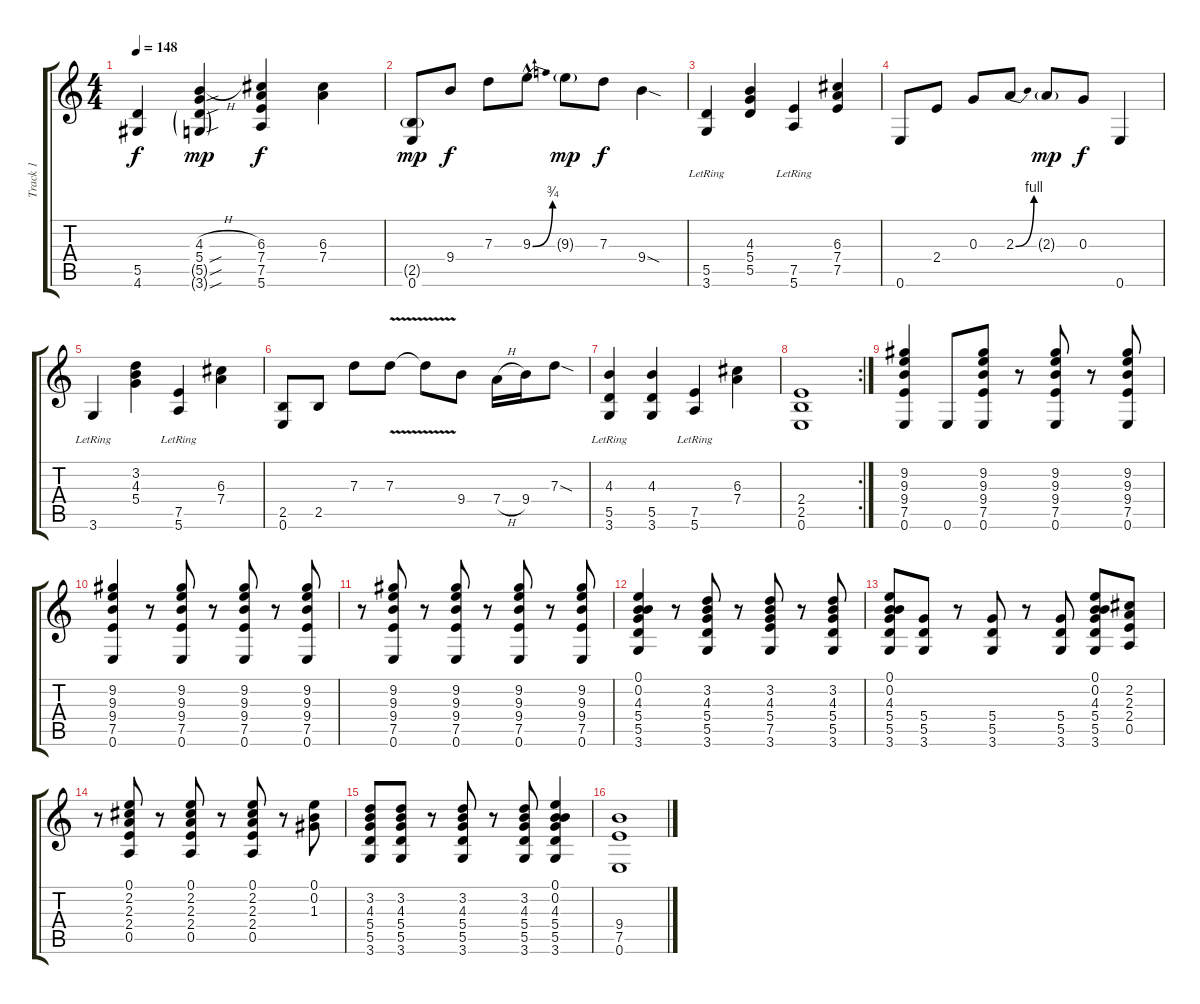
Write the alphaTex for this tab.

\track ("Track 1" "Track 1") {instrument acousticguitarnylon}
\staff {score tabs}
\tuning (E4 B3 G3 D3 A2 E2) {hide}
\ts (4 4)
\tempo 148
\clef g2
\ks c
(5.5 4.6).4{dy f} (4.3{h} 5.4{sou} 5.5{sou g} 3.6{sou g}).4{dy mp} (6.3 7.4 7.5 5.6).4{dy f} (6.3 7.4).4 |
(2.5{g} 0.6).8{dy mp} 9.4.8{dy f} 7.3.8 9.3{be (bend 0 0 60 3) hac}.8 9.3{g}.8{dy mp} 7.3.8{dy f} 9.4{sod}.4 |
(5.5{lr} 3.6{lr}).4 (4.3 5.4 5.5).4 (7.5 5.6{lr}).4 (6.3 7.4 7.5).4 |
0.6.8 2.4.8 0.3.8 2.3{be (bend 0 0 60 4)}.8 2.3{g}.8{dy mp} 0.3.8{dy f} 0.6.4 |
3.6{lr}.4 (3.2 4.3 5.4).4 (7.5{lr} 5.6{lr}).4 (6.3 7.4).4 |
(2.5 0.6).8 2.5.8 7.3.8 7.3{v}.8 7.3{t}.8 9.4.8 7.4{h}.16 9.4.16 7.3{sod}.8 |
(4.3{lr} 5.5{lr} 3.6{lr}).4 (4.3 5.5 3.6).4 (7.5{lr} 5.6{lr}).4 (6.3 7.4).4 |
\rc 2
(2.4 2.5 0.6).1 |
(9.2 9.3 9.4 7.5 0.6).4 0.6.8 (9.2 9.3 9.4 7.5 0.6).8 r.8 (9.2 9.3 9.4 7.5 0.6).8 r.8 (9.2 9.3 9.4 7.5 0.6).8 |
(9.2 9.3 9.4 7.5 0.6).4 r.8 (9.2 9.3 9.4 7.5 0.6).8 r.8 (9.2 9.3 9.4 7.5 0.6).8 r.8 (9.2 9.3 9.4 7.5 0.6).8 |
r.8 (9.2 9.3 9.4 7.5 0.6).8 r.8 (9.2 9.3 9.4 7.5 0.6).8 r.8 (9.2 9.3 9.4 7.5 0.6).8 r.8 (9.2 9.3 9.4 7.5 0.6).8 |
(0.1 0.2 4.3 5.4 5.5 3.6).4 r.8 (3.2 4.3 5.4 5.5 3.6).8 r.8 (3.2 4.3 5.4 7.5 3.6).8 r.8 (3.2 4.3 5.4 5.5 3.6).8 |
(0.1 0.2 4.3 5.4 5.5 3.6).8 (5.4 5.5 3.6).8 r.8 (5.4 5.5 3.6).8 r.8 (5.4 5.5 3.6).8 (0.1 0.2 4.3 5.4 5.5 3.6).8 (2.2 2.3 2.4 0.5).8 |
r.8 (0.1 2.2 2.3 2.4 0.5).8 r.8 (0.1 2.2 2.3 2.4 0.5).8 r.8 (0.1 2.2 2.3 2.4 0.5).8 r.8 (0.1 0.2 1.3).8 |
(3.2 4.3 5.4 5.5 3.6).8 (3.2 4.3 5.4 5.5 3.6).8 r.8 (3.2 4.3 5.4 5.5 3.6).8 r.8 (3.2 4.3 5.4 5.5 3.6).8 (0.1 0.2 4.3 5.4 5.5 3.6).4 |
(9.4 7.5 0.6).1
